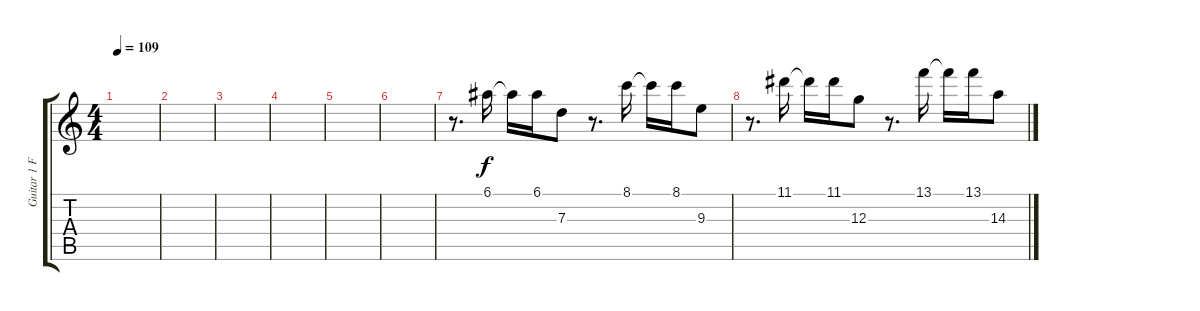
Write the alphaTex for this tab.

\track ("Guitar 1 Fills" "Guitar 1 F") {instrument distortionguitar}
\staff {score tabs}
\tuning (E4 B3 G3 D3 A2 E2) {hide}
\ts (4 4)
\tempo 109
\clef g2
\ks c
|
|
|
|
|
|
r.8{d} 6.1.16 6.1{t}.16 6.1.16 7.3.8 r.8{d} 8.1.16 8.1{t}.16 8.1.16 9.3.8 |
r.8{d} 11.1.16 11.1{t}.16 11.1.16 12.3.8 r.8{d} 13.1.16 13.1{t}.16 13.1.16 14.3.8
